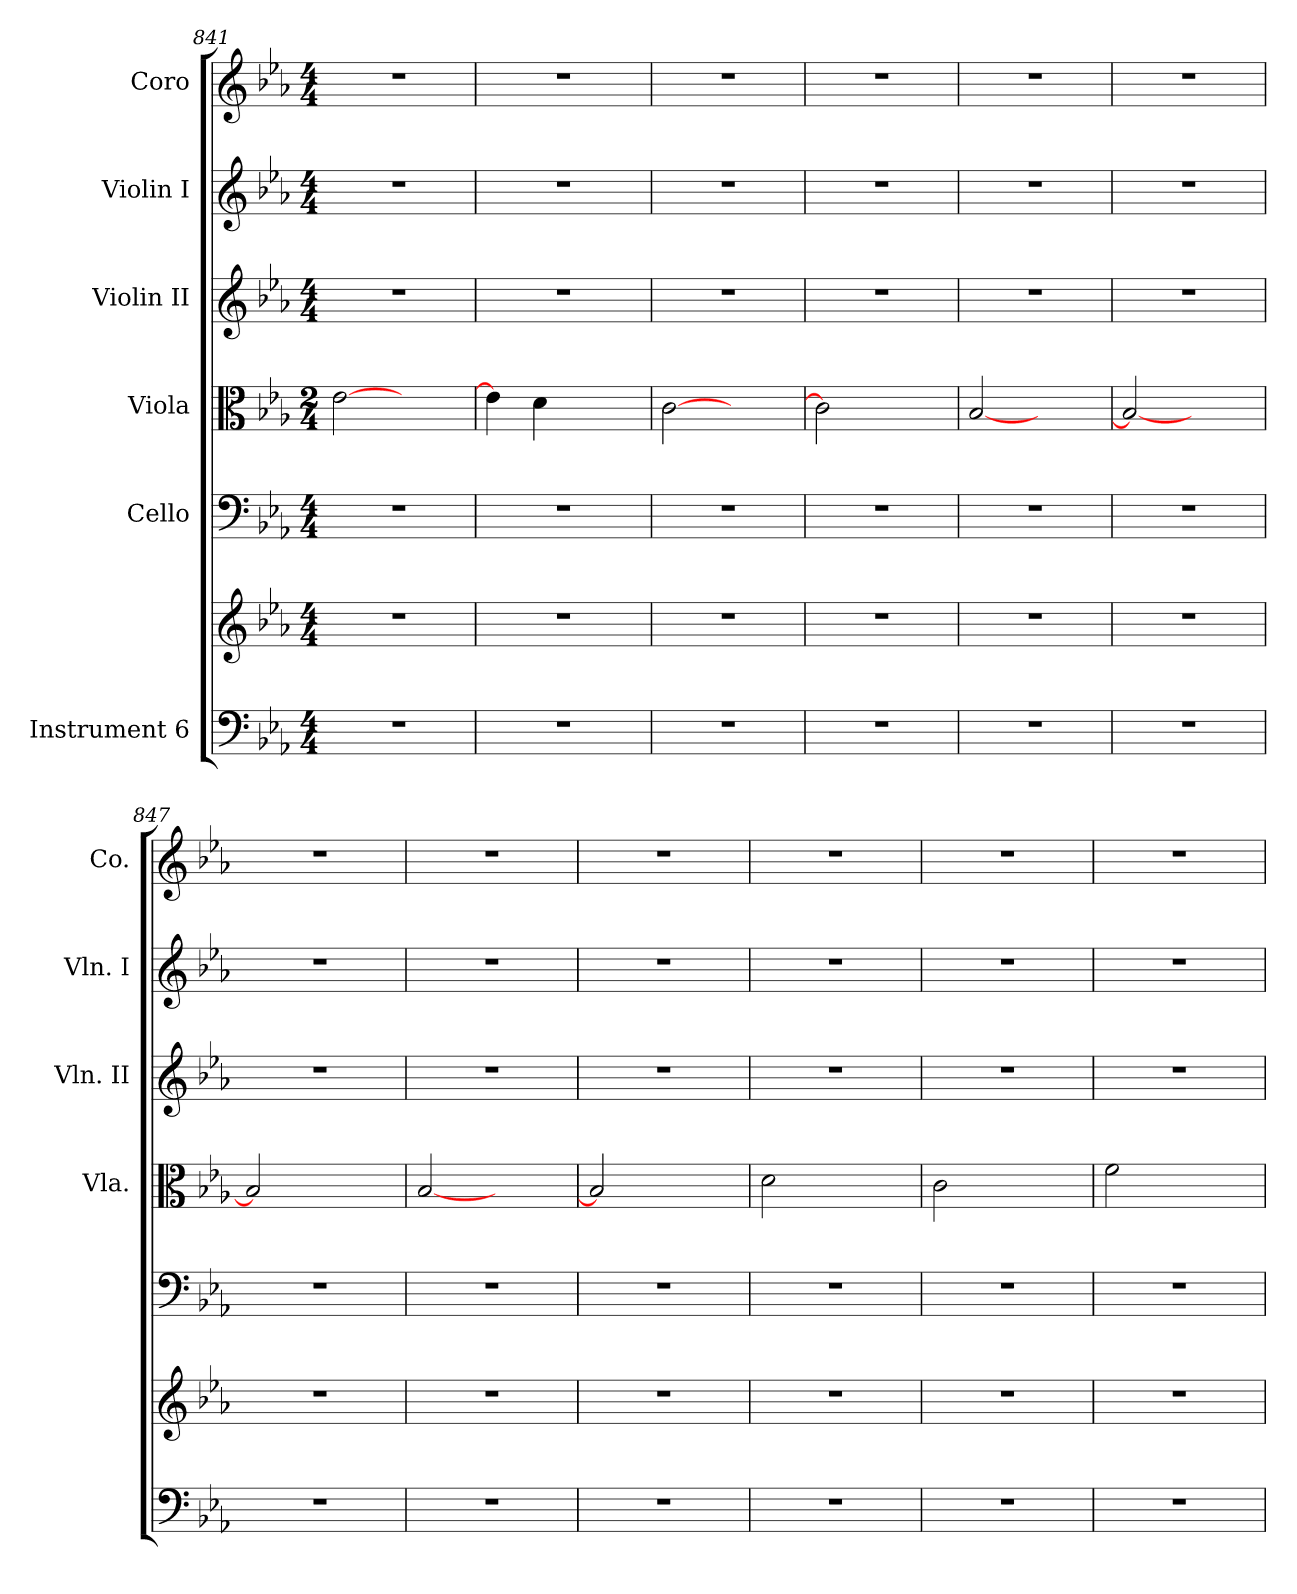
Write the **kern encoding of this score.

**kern	**kern	**kern	**kern	**kern	**kern	**kern
*part6	*part6	*part5	*part4	*part3	*part2	*part1
*staff7	*staff6	*staff5	*staff4	*staff3	*staff2	*staff1
*I"Instrument 6	*	*I"Cello	*I"Viola	*I"Violin II	*I"Violin I	*I"Coro
*	*	*	*I'Vla.	*I'Vln. II	*I'Vln. I	*I'Co.
*clefF4	*clefG2	*clefF4	*clefC3	*clefG2	*clefG2	*clefG2
*k[b-e-a-]	*k[b-e-a-]	*k[b-e-a-]	*k[b-e-a-]	*k[b-e-a-]	*k[b-e-a-]	*k[b-e-a-]
*E-:	*E-:	*E-:	*E-:	*E-:	*E-:	*E-:
*M4/4	*M4/4	*M4/4	*M2/4	*M4/4	*M4/4	*M4/4
=841	=841	=841	=841	=841	=841	=841
1r	1r	1r	[>2e-\	1r	1r	1r
.	.	.	2ryy	.	.	.
=842	=842	=842	=842	=842	=842	=842
1r	1r	1r	4e-\]	1r	1r	1r
.	.	.	4d\	.	.	.
.	.	.	2ryy	.	.	.
=843	=843	=843	=843	=843	=843	=843
1r	1r	1r	[>2c\	1r	1r	1r
.	.	.	2ryy	.	.	.
=844	=844	=844	=844	=844	=844	=844
1r	1r	1r	2c\]	1r	1r	1r
.	.	.	2ryy	.	.	.
=845	=845	=845	=845	=845	=845	=845
1r	1r	1r	[<2B-/	1r	1r	1r
.	.	.	2ryy	.	.	.
=846	=846	=846	=846	=846	=846	=846
1r	1r	1r	2B-/_<	1r	1r	1r
.	.	.	2ryy	.	.	.
=847	=847	=847	=847	=847	=847	=847
1r	1r	1r	2B-/]	1r	1r	1r
.	.	.	2ryy	.	.	.
=848	=848	=848	=848	=848	=848	=848
1r	1r	1r	[<2B-/	1r	1r	1r
.	.	.	2ryy	.	.	.
=849	=849	=849	=849	=849	=849	=849
1r	1r	1r	2B-/]	1r	1r	1r
.	.	.	2ryy	.	.	.
=850	=850	=850	=850	=850	=850	=850
1r	1r	1r	2d\	1r	1r	1r
.	.	.	2ryy	.	.	.
=851	=851	=851	=851	=851	=851	=851
1r	1r	1r	2c\	1r	1r	1r
.	.	.	2ryy	.	.	.
!!LO:LB:g=z
=852	=852	=852	=852	=852	=852	=852
1r	1r	1r	2f\	1r	1r	1r
.	.	.	2ryy	.	.	.
=	=	=	=	=	=	=
*-	*-	*-	*-	*-	*-	*-
